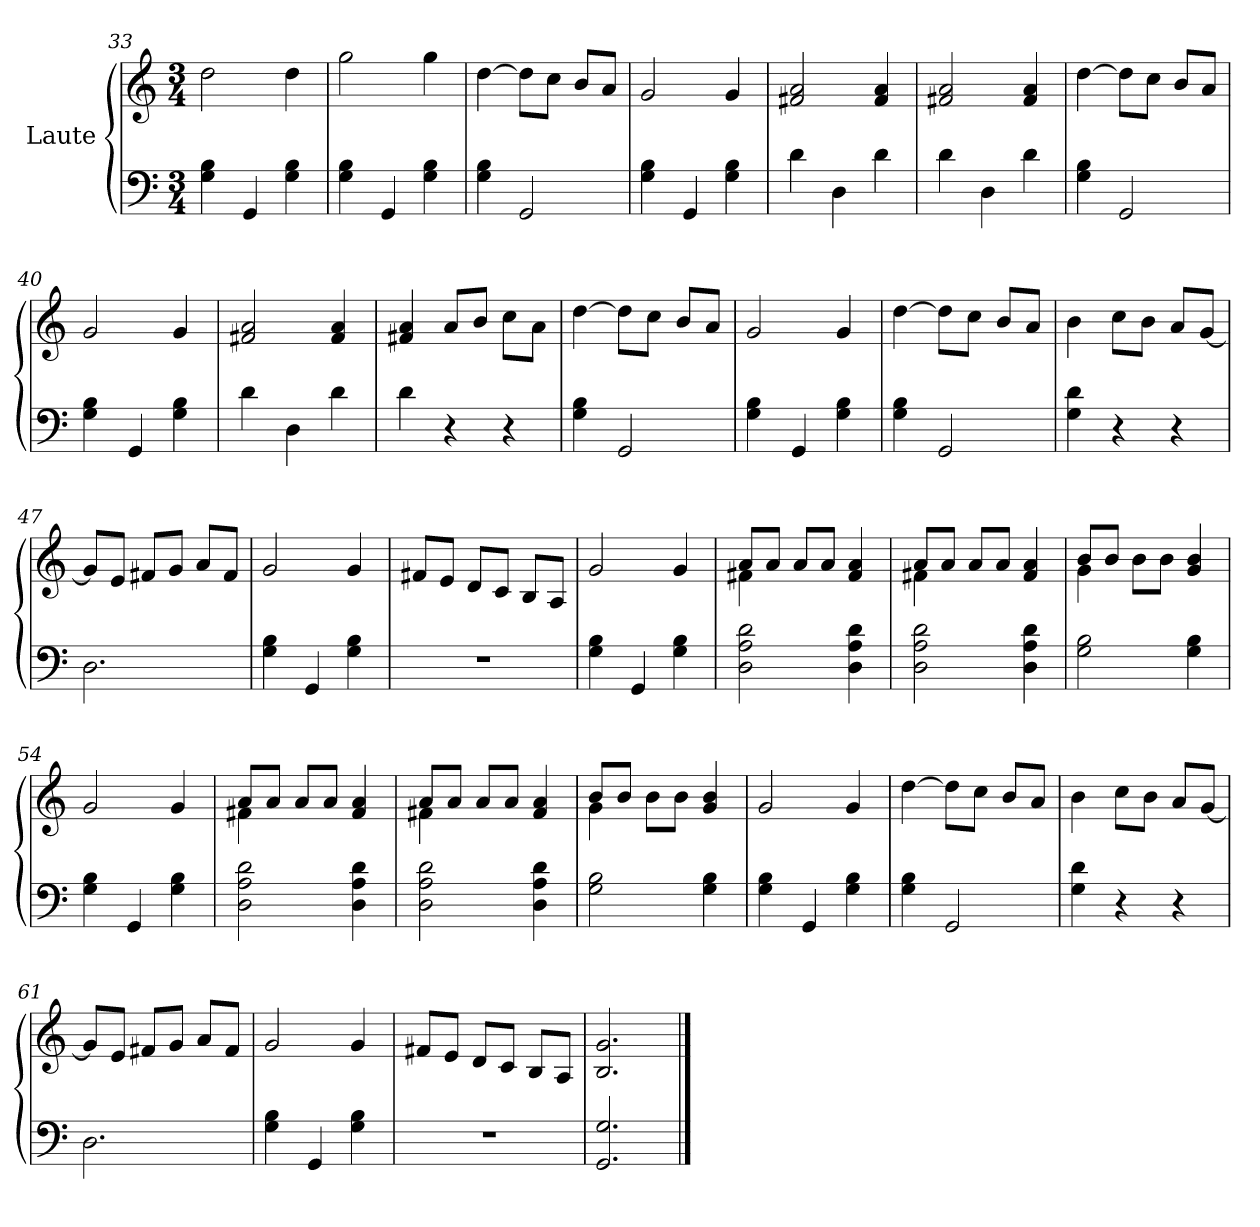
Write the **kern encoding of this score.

**kern	**kern
*part1	*part1
*staff2	*staff1
*I"Laute	*
!!LO:PB:g=z
*clefF4	*clefG2
*k[]	*k[]
*M3/4	*M3/4
=33	=33
4G\ 4B\	2dd\
4GG/	.
4G\ 4B\	4dd\
=34	=34
4G\ 4B\	2gg\
4GG/	.
4G\ 4B\	4gg\
=35	=35
4G\ 4B\	[4dd\
2GG/	8dd\L]
.	8cc\J
.	8b/L
.	8a/J
=36	=36
4G\ 4B\	2g/
4GG/	.
4G\ 4B\	4g/
=37	=37
4d\	2f#X/ 2a/
4D\	.
4d\	4f#/ 4a/
=38	=38
4d\	2f#X/ 2a/
4D\	.
4d\	4f#/ 4a/
=39	=39
4G\ 4B\	[4dd\
2GG/	8dd\L]
.	8cc\J
.	8b/L
.	8a/J
!!LO:LB:g=z
=40	=40
4G\ 4B\	2g/
4GG/	.
4G\ 4B\	4g/
=41	=41
4d\	2f#X/ 2a/
4D\	.
4d\	4f#/ 4a/
=42	=42
4d\	4f#X/ 4a/
4r	8a/L
.	8b/J
4r	8cc\L
.	8a\J
=43	=43
4G\ 4B\	[4dd\
2GG/	8dd\L]
.	8cc\J
.	8b/L
.	8a/J
=44	=44
4G\ 4B\	2g/
4GG/	.
4G\ 4B\	4g/
=45	=45
4G\ 4B\	[4dd\
2GG/	8dd\L]
.	8cc\J
.	8b/L
.	8a/J
!!LO:LB:g=z
=46	=46
4G\ 4d\	4b\
4r	8cc\L
.	8b\J
4r	8a/L
.	[8g/J
=47	=47
2.D\	8g/L]
.	8e/J
.	8f#X/L
.	8g/J
.	8a/L
.	8f#/J
=48	=48
4G\ 4B\	2g/
4GG/	.
4G\ 4B\	4g/
=49	=49
2.r	8f#X/L
.	8e/J
.	8d/L
.	8c/J
.	8B/L
.	8A/J
=50	=50
4G\ 4B\	2g/
4GG/	.
4G\ 4B\	4g/
=51	=51
*	*^
2D\ 2A\ 2d\	8a/L	4f#X\
.	8a/J	.
.	8a/L	2ryy
.	8a/J	.
4D\ 4A\ 4d\	4f#/ 4a/	.
!!LO:LB:g=z	!!
=52	=52	=52
2D\ 2A\ 2d\	8a/L	4f#X\
.	8a/J	.
.	8a/L	2ryy
.	8a/J	.
4D\ 4A\ 4d\	4f#/ 4a/	.
=53	=53	=53
2G\ 2B\	8b/L	4g\
.	8b/J	.
.	8b\L	2ryy
.	8b\J	.
4G\ 4B\	4g/ 4b/	.
*	*v	*v
=54	=54
4G\ 4B\	2g/
4GG/	.
4G\ 4B\	4g/
=55	=55
*	*^
2D\ 2A\ 2d\	8a/L	4f#X\
.	8a/J	.
.	8a/L	2ryy
.	8a/J	.
4D\ 4A\ 4d\	4f#/ 4a/	.
=56	=56	=56
2D\ 2A\ 2d\	8a/L	4f#X\
.	8a/J	.
.	8a/L	2ryy
.	8a/J	.
4D\ 4A\ 4d\	4f#/ 4a/	.
=57	=57	=57
2G\ 2B\	8b/L	4g\
.	8b/J	.
.	8b\L	2ryy
.	8b\J	.
4G\ 4B\	4g/ 4b/	.
*	*v	*v
!!LO:LB:g=z
=58	=58
4G\ 4B\	2g/
4GG/	.
4G\ 4B\	4g/
=59	=59
4G\ 4B\	[4dd\
2GG/	8dd\L]
.	8cc\J
.	8b/L
.	8a/J
=60	=60
4G\ 4d\	4b\
4r	8cc\L
.	8b\J
4r	8a/L
.	[8g/J
=61	=61
2.D\	8g/L]
.	8e/J
.	8f#X/L
.	8g/J
.	8a/L
.	8f#/J
=62	=62
4G\ 4B\	2g/
4GG/	.
4G\ 4B\	4g/
=63	=63
2.r	8f#X/L
.	8e/J
.	8d/L
.	8c/J
.	8B/L
.	8A/J
!!LO:LB:g=z
=64	=64
2.GG/ 2.G/	2.B/ 2.g/
==	==
*-	*-
